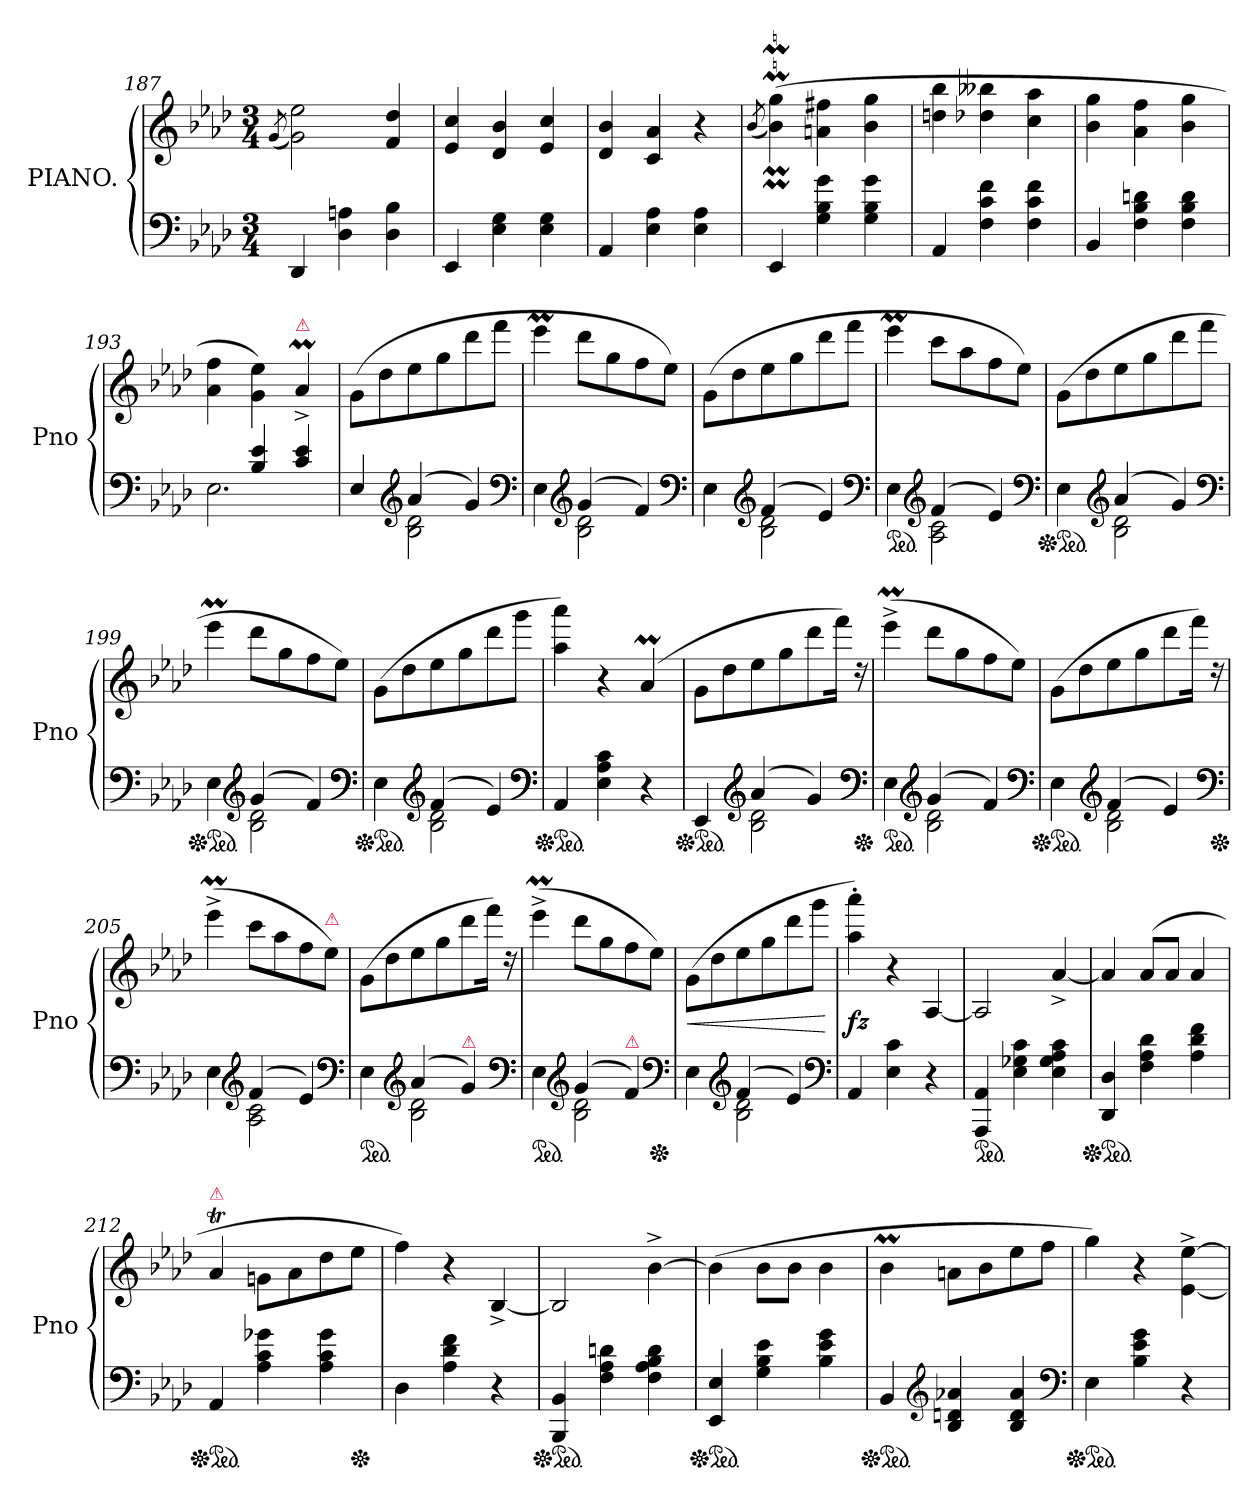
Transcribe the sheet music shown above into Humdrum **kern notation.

**kern	**kern	**dynam
*part1	*part1	*part1
*staff2	*staff1	*staff1/2
*I"PIANO.	*	*
*I'Pno	*	*
*clefF4	*clefG2	*
*k[b-e-a-d-]	*k[b-e-a-d-]	*
*M3/4	*M3/4	*
=187	=187	=187
.	(<8qg/	.
4DD-	2g\ 2ee-\)	.
4D- 4An	.	.
4D- 4B-	4f 4dd-	.
=188	=188	=188
4EE-	4e- 4cc	.
4E- 4G	4d- 4b-	.
4E- 4G	4e- 4cc	.
=189	=189	=189
4AA-	4d- 4b-	.
4E- 4A-	4c 4a-	.
4E- 4A-	4r	.
=190	=190	=190
.	(<8qb-	.
4EE-	(>4b-M 4ggM)	.
4G 4B- 4g	4an 4ff#X	.
4G 4B- 4g	4b- 4gg	.
=191	=191	=191
4AA-	4ddn 4bb-	.
4F 4c 4f	4dd-X 4bb--X	.
4F 4c 4f	4cc 4aa-	.
=192	=192	=192
4BB-	4b- 4gg	.
4F 4B- 4dn	4a- 4ff	.
4F 4B- 4d	4b- 4gg	.
=193	=193	=193
*^	*	*
4ryy	2.E-	4a- 4ff	.
4B- 4e-	.	4g 4ee-)	.
!	!	!LO:TX:a:color=crimson:t=⚠	!
4c 4e-	.	4a-M^>/	.
=194	=194	=194	=194
4ryy	4E-/	(>8gL	.
.	.	8dd-	.
*clefG2	*	*	*
(>4a-	2B- 2d-	8ee-	.
.	.	8gg	.
4g)	.	8ddd-	.
.	.	8fffJ	.
*clefF4	*	*	*
=195	=195	=195	=195
4ryy	4E-	4eee-M	.
*clefG2	*	*	*
(>4g	2B- 2d-	8ddd-L	.
.	.	8gg	.
4f)	.	8ff	.
.	.	8ee-J)	.
*clefF4	*	*	*
=196	=196	=196	=196
4ryy	4E-	(>8gL	.
.	.	8dd-	.
*clefG2	*	*	*
(>4f	2B- 2d-	8ee-	.
.	.	8gg	.
4e-)	.	8ddd-	.
.	.	8fffJ	.
*clefF4	*	*	*
=197	=197	=197	=197
*ped	*	*	*
4ryy	4E-	4eee-M	.
*clefG2	*	*	*
(>4f	2A- 2c	8cccL	.
.	.	8aa-	.
4e-)	.	8ff	.
.	.	8ee-J)	.
*clefF4	*	*	*
=198	=198	=198	=198
*Xped	*	*	*
*ped	*	*	*
4ryy	4E-	(>8gL	.
.	.	8dd-	.
*clefG2	*	*	*
(>4a-	2B- 2d-	8ee-	.
.	.	8gg	.
4g)	.	8ddd-	.
.	.	8fffJ	.
*clefF4	*	*	*
=199	=199	=199	=199
*Xped	*	*	*
*ped	*	*	*
4ryy	4E-	4eee-M	.
*clefG2	*	*	*
(>4g	2B- 2d-	8ddd-L	.
.	.	8gg	.
4f)	.	8ff	.
.	.	8ee-J)	.
*clefF4	*	*	*
=200	=200	=200	=200
*Xped	*	*	*
*ped	*	*	*
4ryy	4E-	(>8gL	.
.	.	8dd-	.
*clefG2	*	*	*
(>4f	2B- 2d-	8ee-	.
.	.	8gg	.
4e-)	.	8ddd-	.
.	.	8gggJ	.
*v	*v	*	*
*clefF4	*	*
=201	=201	=201
*Xped	*	*
*ped	*	*
4AA-	4aa- 4aaa-)	.
4E- 4A- 4c	4r	.
4r	(>4a-M/	.
=202	=202	=202
*^	*	*
*Xped	*	*	*
*ped	*	*	*
4EE-	4ryy	8gL	.
.	.	8dd-	.
*clefG2	*	*	*
(>4a-	2B- 2d-	8ee-	.
.	.	8gg	.
4g)	.	8ddd-	.
.	.	16fffJk)	.
*Xped	*	*	*
.	.	16rdd	.
*clefF4	*	*	*
=203	=203	=203	=203
*ped	*	*	*
4ryy	4E-	(>4eee-M^<	.
*clefG2	*	*	*
(>4g	2B- 2d-	8ddd-L	.
.	.	8gg	.
4f)	.	8ff	.
.	.	8ee-J)	.
*clefF4	*	*	*
=204	=204	=204	=204
*Xped	*	*	*
*ped	*	*	*
4ryy	4E-	(>8gL	.
.	.	8dd-	.
*clefG2	*	*	*
(>4f	2B- 2d-	8ee-	.
.	.	8gg	.
4e-)	.	8ddd-	.
.	.	16fffJk)	.
.	.	16rdd	.
*clefF4	*	*	*
*Xped	*	*	*
=205	=205	=205	=205
4E-	4ryy	(>4eee-M^<	.
*clefG2	*	*	*
(>4f	2A- 2c	8cccL	.
.	.	8aa-	.
4e-)	.	8ff	.
!	!	!LO:TX:a:color=crimson:t=⚠	!
.	.	8ee-J)	.
*clefF4	*	*	*
=206	=206	=206	=206
*ped	*	*	*
4ryy	4E-	(>8gL	.
.	.	8dd-	.
*clefG2	*	*	*
(>4a-	2B- 2d-	8ee-	.
.	.	8gg	.
!LO:TX:a:color=crimson:t=⚠	!	!	!
4g)	.	8ddd-	.
.	.	16fffJk)	.
.	.	16rdd	.
*clefF4	*	*	*
=207	=207	=207	=207
*ped	*	*	*
4ryy	4E-	(>4eee-M^<	.
*clefG2	*	*	*
(>4g	2B- 2d-	8ddd-L	.
.	.	8gg	.
!LO:TX:a:color=crimson:t=⚠	!	!	!
4f)	.	8ff	.
*Xped	*	*	*
.	.	8ee-J)	.
*clefF4	*	*	*
=208	=208	=208	=208
4ryy	4E-	(>8gL	<
.	.	8dd-	.
*clefG2	*	*	*
(>4f	2B- 2d-	8ee-	.
.	.	8gg	.
4e-)	.	8ddd-	.
.	.	8gggJ	.
*v	*v	*	*
*clefF4	*	*
.	.	[
=209	=209	=209
4AA-	4aa-'> 4aaa-'>)	fz
4E- 4c	4r	.
4r	[4A-	.
=210	=210	=210
*ped	*	*
4AAA- 4AA-	2A-]	.
4E- 4G-X 4c	.	.
4E- 4G- 4A- 4c	[4a-^>/	.
=211	=211	=211
*Xped	*	*
*ped	*	*
4DD- 4D-	4a-/]	.
4F 4A- 4d-	(<8a-/L	.
.	8a-J	.
4A- 4d- 4f	4a-/	.
=212	=212	=212
!	!LO:TX:a:color=crimson:t=⚠	!
*Xped	*	*
*ped	*	*
4AA-	4a-T/	.
4A- 4c 4g-X	8gnL	.
.	8a-	.
4A- 4c 4g-	8dd-	.
*Xped	*	*
.	8ee-J	.
=213	=213	=213
4D-	4ff)	.
4A- 4d- 4f	4r	.
4r	[4B-^<	.
=214	=214	=214
*Xped	*	*
*ped	*	*
4BBB- 4BB-	2B-]	.
4F 4A- 4dn	.	.
4F 4A- 4B- 4d	[4b-^>	.
=215	=215	=215
*Xped	*	*
*ped	*	*
4EE- 4E-	(>4b-]	.
4G 4B- 4e-	8b-L	.
.	8b-J	.
4B- 4e- 4g	4b-	.
=216	=216	=216
*Xped	*	*
*ped	*	*
4BB-	4b-M	.
*clefG2	*	*
4B- 4dn 4a-X	8anL	.
.	8b-	.
4B- 4d 4a-	8ee-	.
.	8ffJ	.
*clefF4	*	*
=217	=217	=217
*Xped	*	*
*ped	*	*
4E-	4gg)	.
4B- 4e- 4g	4r	.
4r	[4e-^>\ [4ee-^>\	.
=	=	=
*-	*-	*-
